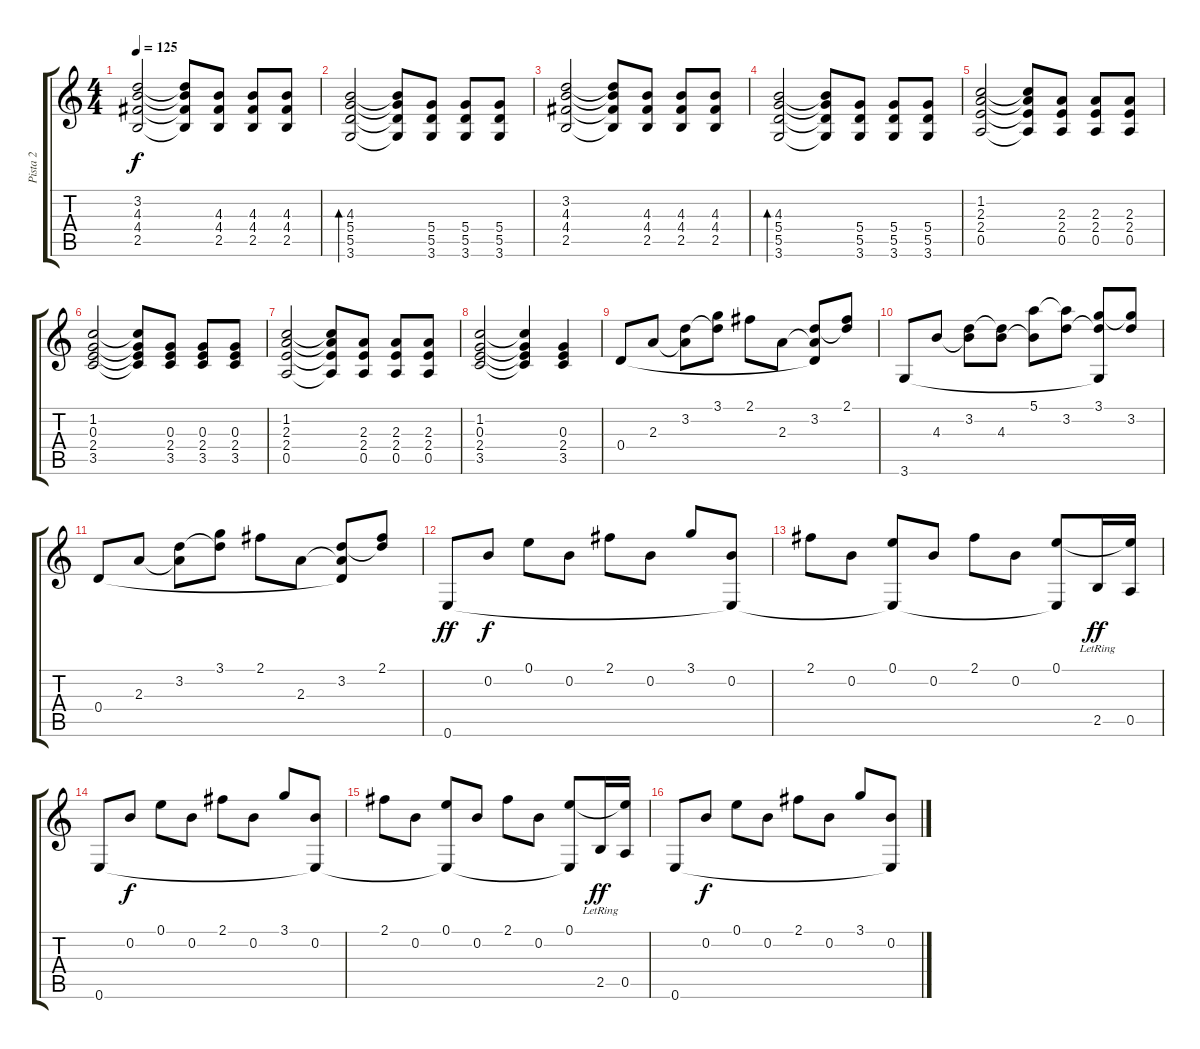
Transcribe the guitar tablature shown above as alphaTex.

\track ("Pista 2" "Pista 2") {instrument acousticguitarnylon}
\staff {score tabs}
\tuning (E4 B3 G3 D3 A2 E2) {hide}
\ts (4 4)
\tempo 125
\clef g2
\ks c
(3.2 4.3 4.4 2.5).2{dy f} (3.2{t} 4.3{t} 4.4{t} 2.5{t}).8 (4.3 4.4 2.5).8 (4.3 4.4 2.5).8 (4.3 4.4 2.5).8 |
(4.3 5.4 5.5 3.6).2{bd 120} (4.3{t} 5.4{t} 5.5{t} 3.6{t}).8 (5.4 5.5 3.6).8 (5.4 5.5 3.6).8 (5.4 5.5 3.6).8 |
(3.2 4.3 4.4 2.5).2 (3.2{t} 4.3{t} 4.4{t} 2.5{t}).8 (4.3 4.4 2.5).8 (4.3 4.4 2.5).8 (4.3 4.4 2.5).8 |
(4.3 5.4 5.5 3.6).2{bd 120} (4.3{t} 5.4{t} 5.5{t} 3.6{t}).8 (5.4 5.5 3.6).8 (5.4 5.5 3.6).8 (5.4 5.5 3.6).8 |
(1.2 2.3 2.4 0.5).2 (1.2{t} 2.3{t} 2.4{t} 0.5{t}).8 (2.3 2.4 0.5).8 (2.3 2.4 0.5).8 (2.3 2.4 0.5).8 |
(1.2 0.3 2.4 3.5).2 (1.2{t} 0.3{t} 2.4{t} 3.5{t}).8 (0.3 2.4 3.5).8 (0.3 2.4 3.5).8 (0.3 2.4 3.5).8 |
(1.2 2.3 2.4 0.5).2 (1.2{t} 2.3{t} 2.4{t} 0.5{t}).8 (2.3 2.4 0.5).8 (2.3 2.4 0.5).8 (2.3 2.4 0.5).8 |
(1.2 0.3 2.4 3.5).2 (1.2{t} 0.3{t} 2.4{t} 3.5{t}).4 (0.3 2.4 3.5).4 |
0.4.8 2.3.8 (3.2 2.3{t}).8 (3.1 3.2{t}).8 2.1.8 2.3.8 (3.2 2.3{t} 0.4{t}).8 (2.1 3.2{t}).8 |
3.6.8 4.3.8 (3.2 4.3{t}).8 (3.2{t} 4.3).8 (5.1 4.3{t}).8 (5.1{t} 3.2).8 (3.1 3.2{t} 3.6{t}).8 (3.1{t} 3.2).8 |
0.4.8 2.3.8 (3.2 2.3{t}).8 (3.1 3.2{t}).8 2.1.8 2.3.8 (3.2 2.3{t} 0.4{t}).8 (2.1 3.2{t}).8 |
0.6.8{dy ff} 0.2.8{dy f} 0.1.8 0.2.8 2.1.8 0.2.8 3.1.8 (0.2 0.6{t}).8 |
2.1.8 0.2.8 (0.1 0.6{t}).8 0.2.8 2.1.8 0.2.8 (0.1 0.6{t}).8 2.5{lr}.16{dy ff} (0.1{t} 0.5).16 |
0.6.8 0.2.8{dy f} 0.1.8 0.2.8 2.1.8 0.2.8 3.1.8 (0.2 0.6{t}).8 |
2.1.8 0.2.8 (0.1 0.6{t}).8 0.2.8 2.1.8 0.2.8 (0.1 0.6{t}).8 2.5{lr}.16{dy ff} (0.1{t} 0.5).16 |
0.6.8 0.2.8{dy f} 0.1.8 0.2.8 2.1.8 0.2.8 3.1.8 (0.2 0.6{t}).8
